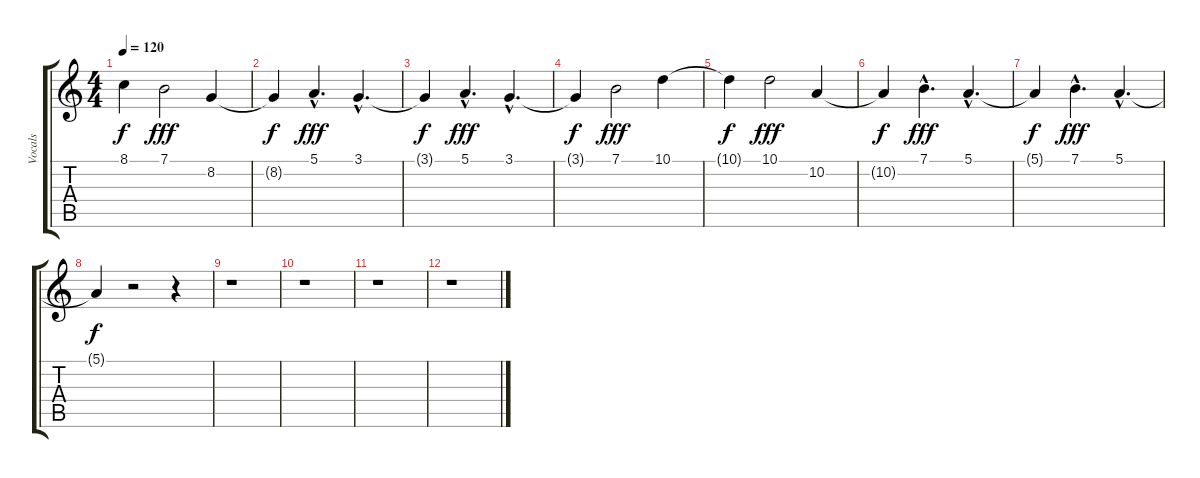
\track ("Vocals" "Vocals") {instrument lead3calliope}
\staff {score tabs}
\tuning (E4 B3 G3 D3 A2 D2) {hide}
\ts (4 4)
\tempo 120
\clef g2
\ks c
8.1{t}.4{dy f} 7.1.2{dy fff} 8.2.4 |
8.2{t}.4{dy f} 5.1{hac}.4{d dy fff} 3.1{hac}.4{d} |
3.1{t}.4{dy f} 5.1{hac}.4{d dy fff} 3.1{hac}.4{d} |
3.1{t}.4{dy f} 7.1.2{dy fff volume 13} 10.1.4{volume 11} |
10.1{t}.4{dy f} 10.1.2{dy fff volume 10} 10.2.4{volume 8} |
10.2{t}.4{dy f} 7.1{hac}.4{d dy fff volume 6} 5.1{hac}.4{d volume 5} |
5.1{t}.4{dy f} 7.1{hac}.4{d dy fff volume 3} 5.1{hac}.4{d volume 2} |
5.1{t}.4{dy f} r.2 r.4 |
r.1 |
r.1 |
r.1 |
r.1
